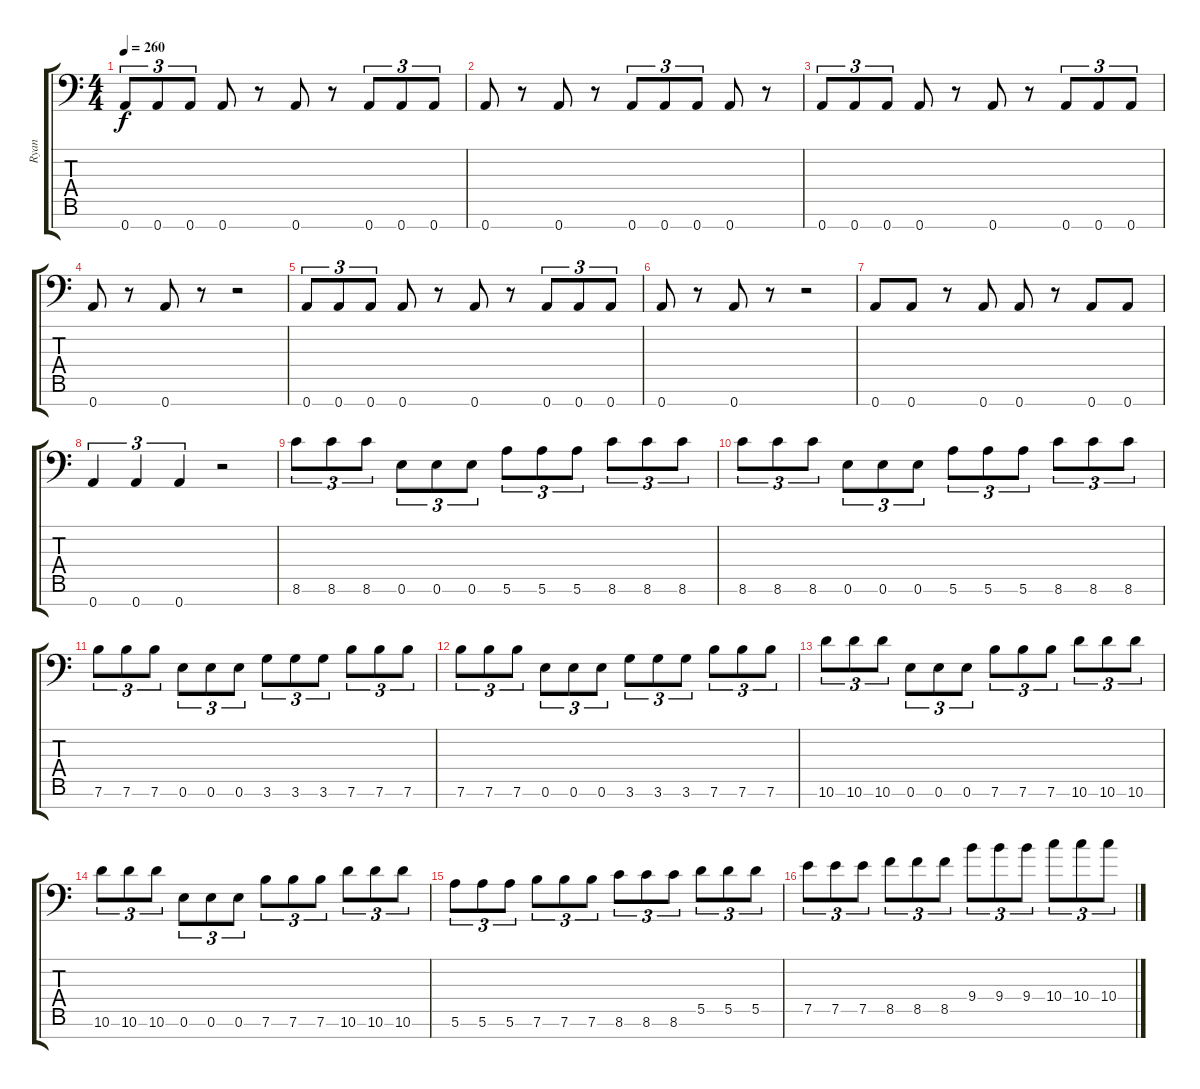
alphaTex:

\track ("Ryan" "Ryan") {instrument acousticguitarsteel}
\staff {score tabs}
\tuning (E4 B3 Gb3 D3 A2 E2 A1) {hide}
\ts (4 4)
\tempo 260
\clef f4
\ks c
0.7.8{tu (3 2) dy f} 0.7.8{tu (3 2)} 0.7.8{tu (3 2)} 0.7.8 r.8 0.7.8 r.8 0.7.8{tu (3 2)} 0.7.8{tu (3 2)} 0.7.8{tu (3 2)} |
0.7.8 r.8 0.7.8 r.8 0.7.8{tu (3 2)} 0.7.8{tu (3 2)} 0.7.8{tu (3 2)} 0.7.8 r.8 |
0.7.8{tu (3 2)} 0.7.8{tu (3 2)} 0.7.8{tu (3 2)} 0.7.8 r.8 0.7.8 r.8 0.7.8{tu (3 2)} 0.7.8{tu (3 2)} 0.7.8{tu (3 2)} |
0.7.8 r.8 0.7.8 r.8 r.2 |
0.7.8{tu (3 2)} 0.7.8{tu (3 2)} 0.7.8{tu (3 2)} 0.7.8 r.8 0.7.8 r.8 0.7.8{tu (3 2)} 0.7.8{tu (3 2)} 0.7.8{tu (3 2)} |
0.7.8 r.8 0.7.8 r.8 r.2 |
0.7.8 0.7.8 r.8 0.7.8 0.7.8 r.8 0.7.8 0.7.8 |
0.7.4{tu (3 2)} 0.7.4{tu (3 2)} 0.7.4{tu (3 2)} r.2 |
8.6.8{tu (3 2)} 8.6.8{tu (3 2)} 8.6.8{tu (3 2)} 0.6.8{tu (3 2)} 0.6.8{tu (3 2)} 0.6.8{tu (3 2)} 5.6.8{tu (3 2)} 5.6.8{tu (3 2)} 5.6.8{tu (3 2)} 8.6.8{tu (3 2)} 8.6.8{tu (3 2)} 8.6.8{tu (3 2)} |
8.6.8{tu (3 2)} 8.6.8{tu (3 2)} 8.6.8{tu (3 2)} 0.6.8{tu (3 2)} 0.6.8{tu (3 2)} 0.6.8{tu (3 2)} 5.6.8{tu (3 2)} 5.6.8{tu (3 2)} 5.6.8{tu (3 2)} 8.6.8{tu (3 2)} 8.6.8{tu (3 2)} 8.6.8{tu (3 2)} |
7.6.8{tu (3 2)} 7.6.8{tu (3 2)} 7.6.8{tu (3 2)} 0.6.8{tu (3 2)} 0.6.8{tu (3 2)} 0.6.8{tu (3 2)} 3.6.8{tu (3 2)} 3.6.8{tu (3 2)} 3.6.8{tu (3 2)} 7.6.8{tu (3 2)} 7.6.8{tu (3 2)} 7.6.8{tu (3 2)} |
7.6.8{tu (3 2)} 7.6.8{tu (3 2)} 7.6.8{tu (3 2)} 0.6.8{tu (3 2)} 0.6.8{tu (3 2)} 0.6.8{tu (3 2)} 3.6.8{tu (3 2)} 3.6.8{tu (3 2)} 3.6.8{tu (3 2)} 7.6.8{tu (3 2)} 7.6.8{tu (3 2)} 7.6.8{tu (3 2)} |
10.6.8{tu (3 2)} 10.6.8{tu (3 2)} 10.6.8{tu (3 2)} 0.6.8{tu (3 2)} 0.6.8{tu (3 2)} 0.6.8{tu (3 2)} 7.6.8{tu (3 2)} 7.6.8{tu (3 2)} 7.6.8{tu (3 2)} 10.6.8{tu (3 2)} 10.6.8{tu (3 2)} 10.6.8{tu (3 2)} |
10.6.8{tu (3 2)} 10.6.8{tu (3 2)} 10.6.8{tu (3 2)} 0.6.8{tu (3 2)} 0.6.8{tu (3 2)} 0.6.8{tu (3 2)} 7.6.8{tu (3 2)} 7.6.8{tu (3 2)} 7.6.8{tu (3 2)} 10.6.8{tu (3 2)} 10.6.8{tu (3 2)} 10.6.8{tu (3 2)} |
5.6.8{tu (3 2)} 5.6.8{tu (3 2)} 5.6.8{tu (3 2)} 7.6.8{tu (3 2)} 7.6.8{tu (3 2)} 7.6.8{tu (3 2)} 8.6.8{tu (3 2)} 8.6.8{tu (3 2)} 8.6.8{tu (3 2)} 5.5.8{tu (3 2)} 5.5.8{tu (3 2)} 5.5.8{tu (3 2)} |
7.5.8{tu (3 2)} 7.5.8{tu (3 2)} 7.5.8{tu (3 2)} 8.5.8{tu (3 2)} 8.5.8{tu (3 2)} 8.5.8{tu (3 2)} 9.4.8{tu (3 2)} 9.4.8{tu (3 2)} 9.4.8{tu (3 2)} 10.4.8{tu (3 2)} 10.4.8{tu (3 2)} 10.4.8{tu (3 2)}
